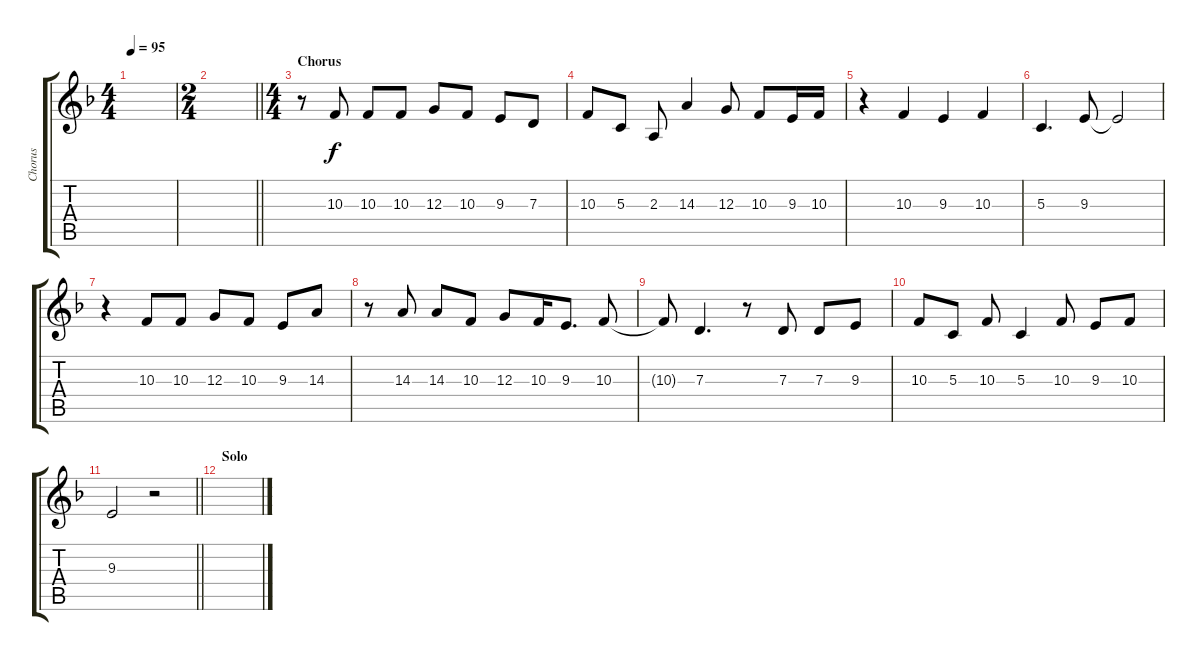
\track ("Chorus" "Chorus") {instrument fx5brightness}
\staff {score tabs}
\tuning (E4 B3 G3 D3 A2 E2) {hide}
\ts (4 4)
\tempo 95
\clef g2
\ks f
|
\ts (2 4)
\barLineRight lightlight
|
\ts (4 4)
\section ("" "Chorus")
r.8 10.3.8 10.3.8 10.3.8 12.3.8 10.3.8 9.3.8 7.3.8 |
10.3.8 5.3.8 2.3.8 14.3.4 12.3.8 10.3.8 9.3.16 10.3.16 |
r.4 10.3.4 9.3.4 10.3.4 |
5.3.4{d} 9.3.8 9.3{t}.2 |
r.4 10.3.8 10.3.8 12.3.8 10.3.8 9.3.8 14.3.8 |
r.8 14.3.8 14.3.8 10.3.8 12.3.8 10.3.16 9.3.8{d} 10.3.8 |
10.3{t}.8 7.3.4{d} r.8 7.3.8 7.3.8 9.3.8 |
10.3.8 5.3.8 10.3.8 5.3.4 10.3.8 9.3.8 10.3.8 |
\barLineRight lightlight
9.3.2 r.2 |
\section ("" "Solo")
